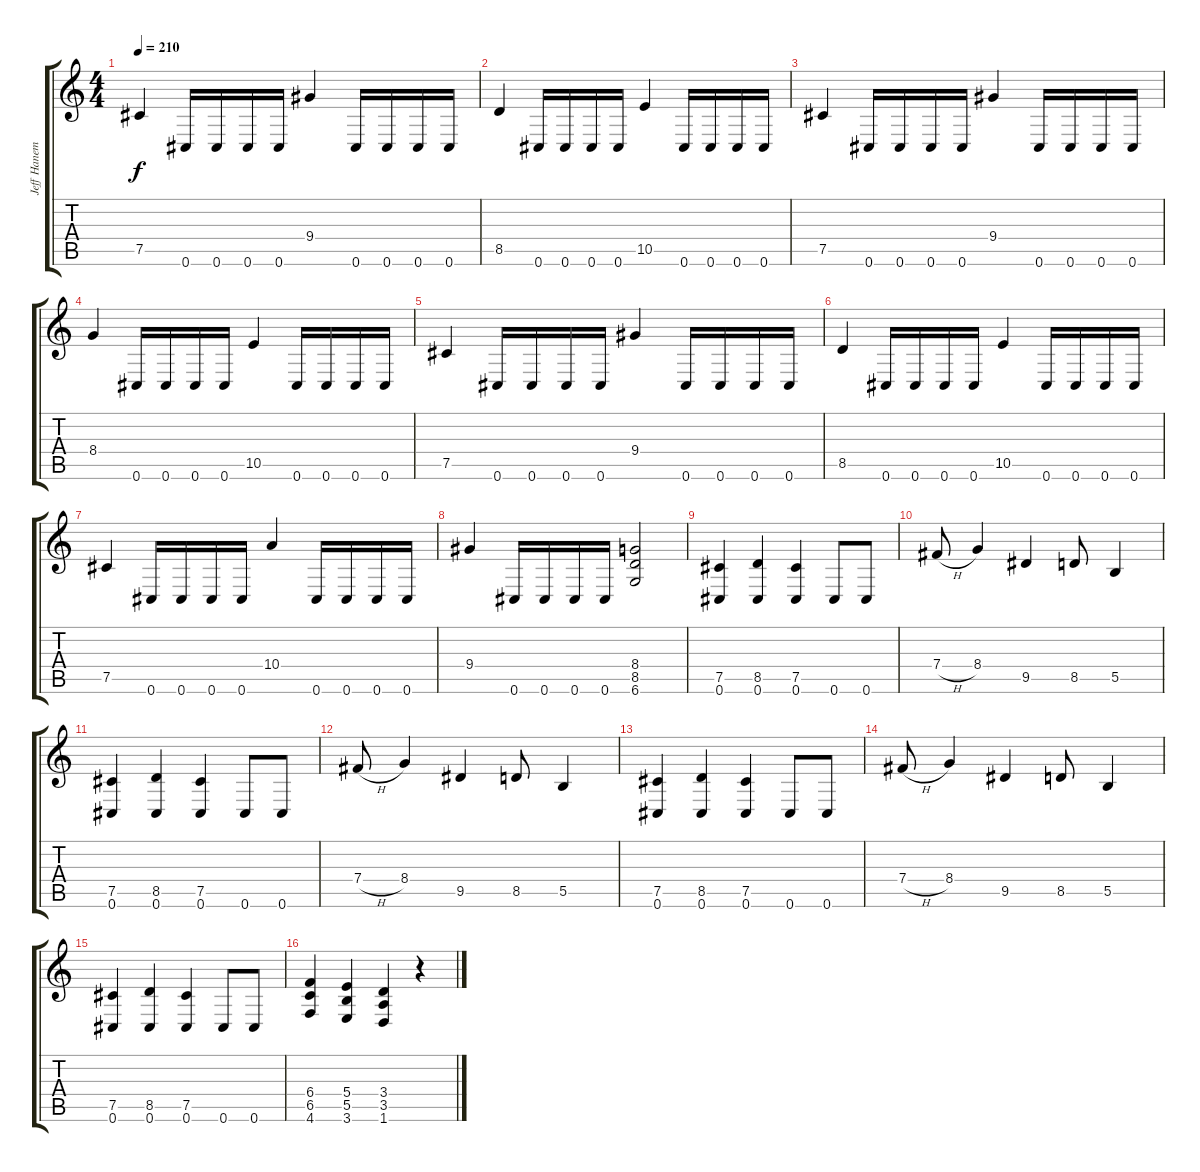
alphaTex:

\track ("Jeff Hanemann" "Jeff Hanem") {instrument distortionguitar}
\staff {score tabs}
\tuning (Db4 Ab3 E3 B2 Gb2 Db2) {hide}
\ts (4 4)
\tempo 210
\clef g2
\ks c
7.5.4{dy f} 0.6.16 0.6.16 0.6.16 0.6.16 9.4.4 0.6.16 0.6.16 0.6.16 0.6.16 |
8.5.4 0.6.16 0.6.16 0.6.16 0.6.16 10.5.4 0.6.16 0.6.16 0.6.16 0.6.16 |
7.5.4 0.6.16 0.6.16 0.6.16 0.6.16 9.4.4 0.6.16 0.6.16 0.6.16 0.6.16 |
8.4.4 0.6.16 0.6.16 0.6.16 0.6.16 10.5.4 0.6.16 0.6.16 0.6.16 0.6.16 |
7.5.4 0.6.16 0.6.16 0.6.16 0.6.16 9.4.4 0.6.16 0.6.16 0.6.16 0.6.16 |
8.5.4 0.6.16 0.6.16 0.6.16 0.6.16 10.5.4 0.6.16 0.6.16 0.6.16 0.6.16 |
7.5.4 0.6.16 0.6.16 0.6.16 0.6.16 10.4.4 0.6.16 0.6.16 0.6.16 0.6.16 |
9.4.4 0.6.16 0.6.16 0.6.16 0.6.16 (8.4 8.5 6.6).2 |
(7.5 0.6).4 (8.5 0.6).4 (7.5 0.6).4 0.6.8 0.6.8 |
7.4{h}.8 8.4.4 9.5.4 8.5.8 5.5.4 |
(7.5 0.6).4 (8.5 0.6).4 (7.5 0.6).4 0.6.8 0.6.8 |
7.4{h}.8 8.4.4 9.5.4 8.5.8 5.5.4 |
(7.5 0.6).4 (8.5 0.6).4 (7.5 0.6).4 0.6.8 0.6.8 |
7.4{h}.8 8.4.4 9.5.4 8.5.8 5.5.4 |
(7.5 0.6).4 (8.5 0.6).4 (7.5 0.6).4 0.6.8 0.6.8 |
(6.4 6.5 4.6).4 (5.4 5.5 3.6).4 (3.4 3.5 1.6).4 r.4
